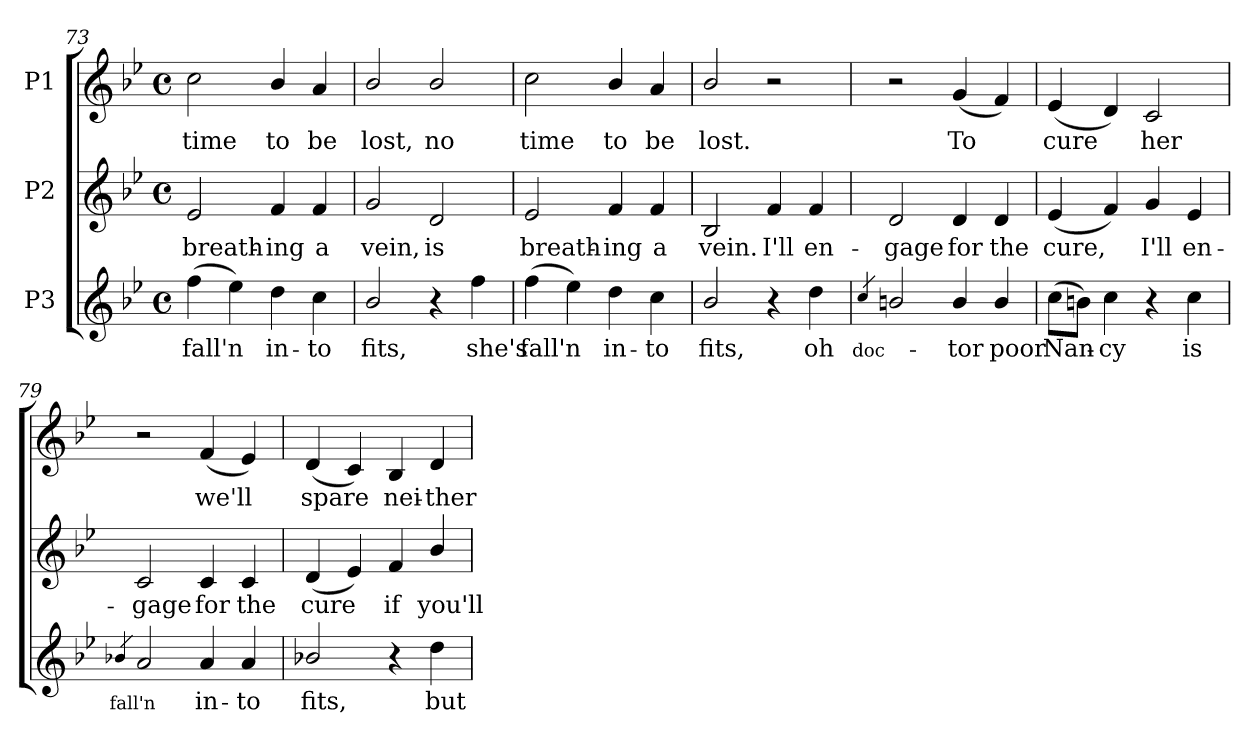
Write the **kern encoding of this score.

**kern	**text	**kern	**text	**kern	**text
*part3	*part3	*part2	*part2	*part1	*part1
*staff3	*staff3	*staff2	*staff2	*staff1	*staff1
*I"P3	*	*I"P2	*	*I"P1	*
*clefG2	*	*clefG2	*	*clefG2	*
*k[b-e-]	*	*k[b-e-]	*	*k[b-e-]	*
*B-:	*	*B-:	*	*B-:	*
*M4/4	*	*M4/4	*	*M4/4	*
*met(c)	*	*met(c)	*	*met(c)	*
=73	=73	=73	=73	=73	=73
!	!LO:LY:b:color=#000000	!	!	!	!
!	!	!	!LO:LY:b:color=#000000	!	!
!	!	!	!	!	!LO:LY:b:color=#000000
(4ffi\	fall'n	2e-i/	breath-	2cci\	time
4ee-i\)	.	.	.	.	.
!	!LO:LY:b:color=#000000	!	!	!	!
!	!	!	!LO:LY:b:color=#000000	!	!
!	!	!	!	!	!LO:LY:b:color=#000000
4ddi\	in-	4fi/	-ing	4b-i/	to
!	!LO:LY:b:color=#000000	!	!	!	!
!	!	!	!LO:LY:b:color=#000000	!	!
!	!	!	!	!	!LO:LY:b:color=#000000
4cci\	-to	4fi/	a	4ai/	be
=74	=74	=74	=74	=74	=74
!	!LO:LY:b:color=#000000	!	!	!	!
!	!	!	!LO:LY:b:color=#000000	!	!
!	!	!	!	!	!LO:LY:b:color=#000000
2b-i/	fits,	2gi/	vein,	2b-i/	lost,
!	!	!	!LO:LY:b:color=#000000	!	!
!	!	!	!	!	!LO:LY:b:color=#000000
4r	.	2di/	is	2b-i/	no
!	!LO:LY:b:color=#000000	!	!	!	!
4ffi\	she's	.	.	.	.
=75	=75	=75	=75	=75	=75
!	!LO:LY:b:color=#000000	!	!	!	!
!	!	!	!LO:LY:b:color=#000000	!	!
!	!	!	!	!	!LO:LY:b:color=#000000
(4ffi\	fall'n	2e-i/	breath-	2cci\	time
4ee-i\)	.	.	.	.	.
!	!LO:LY:b:color=#000000	!	!	!	!
!	!	!	!LO:LY:b:color=#000000	!	!
!	!	!	!	!	!LO:LY:b:color=#000000
4ddi\	in-	4fi/	-ing	4b-i/	to
!	!LO:LY:b:color=#000000	!	!	!	!
!	!	!	!LO:LY:b:color=#000000	!	!
!	!	!	!	!	!LO:LY:b:color=#000000
4cci\	-to	4fi/	a	4ai/	be
=76	=76	=76	=76	=76	=76
!	!LO:LY:b:color=#000000	!	!	!	!
!	!	!	!LO:LY:b:color=#000000	!	!
!	!	!	!	!	!LO:LY:b:color=#000000
2b-i/	fits,	2B-i/	vein.	2b-i/	lost.
!	!	!	!LO:LY:b:color=#000000	!	!
4r	.	4fi/	I'll	2r	.
!	!LO:LY:b:color=#000000	!	!	!	!
!	!	!	!LO:LY:b:color=#000000	!	!
4ddi\	oh	4fi/	en-	.	.
=77	=77	=77	=77	=77	=77
!	!LO:LY:b:color=#000000	!	!	!	!
4qcci/	doc-	.	.	.	.
!	!	!	!LO:LY:b:color=#000000	!	!
2bni/	.	2di/	-gage	2r	.
!	!LO:LY:b:color=#000000	!	!	!	!
!	!	!	!LO:LY:b:color=#000000	!	!
!	!	!	!	!	!LO:LY:b:color=#000000
4bi/	-tor	4di/	for	(4gi/	To
!	!LO:LY:b:color=#000000	!	!	!	!
!	!	!	!LO:LY:b:color=#000000	!	!
4bi/	poor	4di/	the	4fi/)	.
=78	=78	=78	=78	=78	=78
!	!LO:LY:b:color=#000000	!	!	!	!
!	!	!	!LO:LY:b:color=#000000	!	!
!	!	!	!	!	!LO:LY:b:color=#000000
(8cci\L	Nan-	(4e-i/	cure,	(4e-i/	cure
8bni\J)	.	.	.	.	.
!	!LO:LY:b:color=#000000	!	!	!	!
4cci\	-cy	4fi/)	.	4di/)	.
!	!	!	!LO:LY:b:color=#000000	!	!
!	!	!	!	!	!LO:LY:b:color=#000000
4r	.	4gi/	I'll	2ci/	her
!	!LO:LY:b:color=#000000	!	!	!	!
!	!	!	!LO:LY:b:color=#000000	!	!
4cci\	is	4e-i/	en-	.	.
!!LO:LB:g=z
=79	=79	=79	=79	=79	=79
!	!LO:LY:b:color=#000000	!	!	!	!
4qb-Xi/	fall'n	.	.	.	.
!	!	!	!LO:LY:b:color=#000000	!	!
2ai/	.	2ci/	-gage	2r	.
!	!LO:LY:b:color=#000000	!	!	!	!
!	!	!	!LO:LY:b:color=#000000	!	!
!	!	!	!	!	!LO:LY:b:color=#000000
4ai/	in-	4ci/	for	(4fi/	we'll
!	!LO:LY:b:color=#000000	!	!	!	!
!	!	!	!LO:LY:b:color=#000000	!	!
4ai/	-to	4ci/	the	4e-i/)	.
=80	=80	=80	=80	=80	=80
!	!LO:LY:b:color=#000000	!	!	!	!
!	!	!	!LO:LY:b:color=#000000	!	!
!	!	!	!	!	!LO:LY:b:color=#000000
2b-Xi/	fits,	(4di/	cure	(4di/	spare
.	.	4e-i/)	.	4ci/)	.
!	!	!	!LO:LY:b:color=#000000	!	!
!	!	!	!	!	!LO:LY:b:color=#000000
4r	.	4fi/	if	4B-i/	nei-
!	!LO:LY:b:color=#000000	!	!	!	!
!	!	!	!LO:LY:b:color=#000000	!	!
!	!	!	!	!	!LO:LY:b:color=#000000
4ddi\	but	4b-i/	you'll	4di/	-ther
=	=	=	=	=	=
*-	*-	*-	*-	*-	*-
